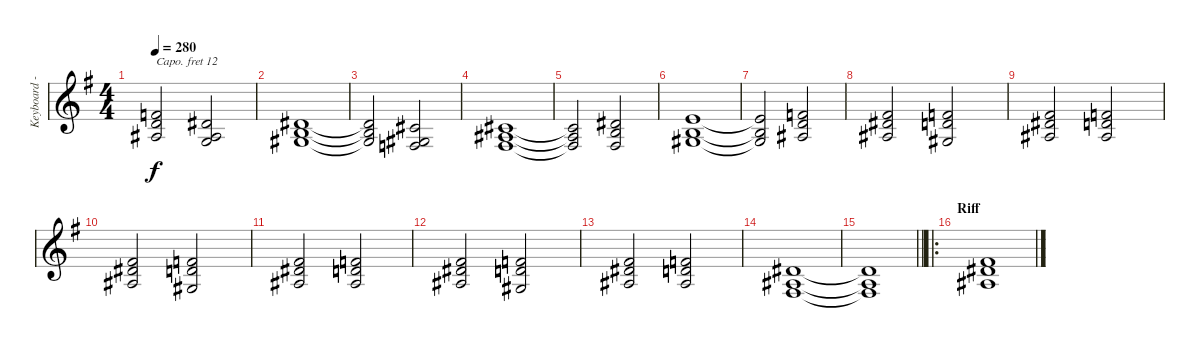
\track ("Keyboard - Derek Sherinian" "Keyboard -") {instrument choiraahs}
\staff {score}
\capo 12
\tuning (Eb4 Bb3 Gb3 Db3 Ab2 Eb2) {hide}
\ts (4 4)
\tempo 280
\clef g2
\ks eminor
(4.4{t} 6.5{t} 7.6{t}).2{dy f} (2.4 2.5 4.6).2 |
(2.4 3.5 5.6).1 |
(2.4{t} 3.5{t} 5.6{t}).2 (0.4 0.5 2.6).2 |
(0.4 2.5 3.6).1 |
(0.4{t} 2.5{t} 3.6{t}).2 (2.4 3.5 3.6).2 |
(3.4 3.5 5.6).1 |
(3.4{t} 3.5{t} 5.6{t}).2 (4.4 6.5 7.6).2 |
(0.3 2.4 2.5).2 (4.4 6.5 5.6).2 |
(0.3 2.4 2.5).2 (4.4 6.5 7.6).2 |
(0.3 2.4 2.5).2 (4.4 6.5 5.6).2 |
(0.3 2.4 2.5).2 (4.4 6.5 7.6).2 |
(0.3 2.4 2.5).2 (4.4 6.5 5.6).2 |
(0.3 2.4 2.5).2 (4.4 6.5 7.6).2 |
(2.4 2.5 3.6).1 |
\barLineRight lightlight
(2.4{t} 2.5{t} 3.6{t}).1 |
\ro
\section ("" "Riff")
(0.3 2.4 2.5).1
